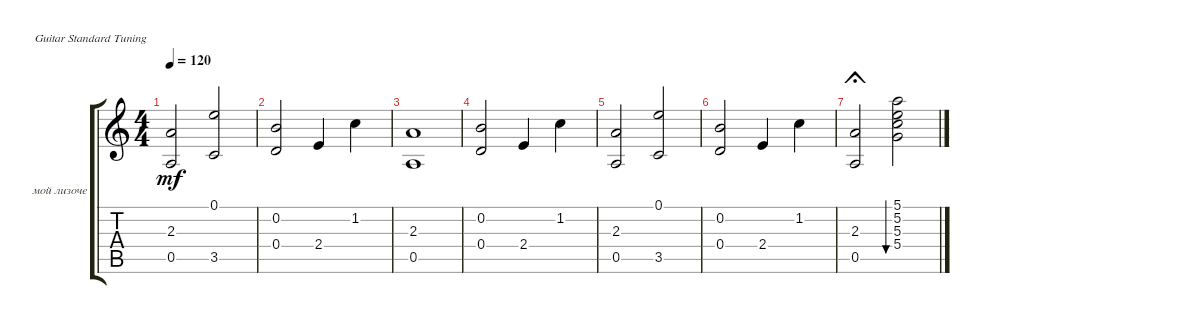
\bracketExtendMode groupsimilarinstruments
\firstSystemTrackNameOrientation horizontal
\otherSystemsTrackNameOrientation horizontal
\track ("мой лизочек так уж мал" "мой лизоче") {instrument acousticguitarnylon}
\staff {score tabs}
\tuning (E4 B3 G3 D3 A2 E2)
\ts (4 4)
\tempo 120
\clef g2
\ks c
(2.3 0.5).2{dy mf} (0.1 3.5).2 |
(0.2 0.4).2 2.4.4 1.2.4 |
(2.3 0.5).1 |
(0.2 0.4).2 2.4.4 1.2.4 |
(2.3 0.5).2 (0.1 3.5).2 |
(0.2 0.4).2 2.4.4 1.2.4 |
(2.3 0.5).2{fermata (short 0)} (5.1 5.2 5.3 5.4).2{bu 60}
